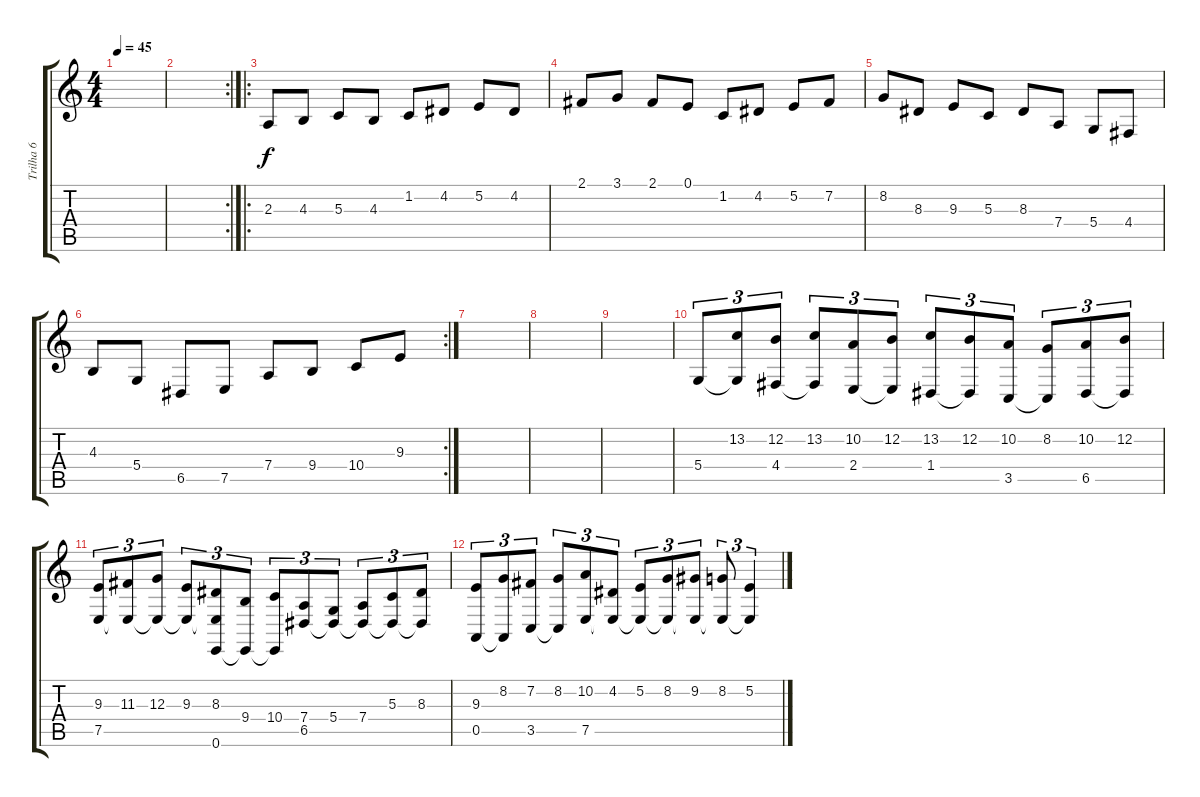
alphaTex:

\track ("Trilha 6" "Trilha 6") {instrument violin}
\staff {score tabs}
\tuning (E4 B3 G3 D3 A2 E2) {hide}
\ts (4 4)
\tempo 45
\clef g2
\ks c
|
\rc 2
|
\ro
2.3.8 4.3.8 5.3.8 4.3.8 1.2.8 4.2.8 5.2.8 4.2.8 |
2.1.8 3.1.8 2.1.8 0.1.8 1.2.8 4.2.8 5.2.8 7.2.8 |
8.2.8 8.3.8 9.3.8 5.3.8 8.3.8 7.4.8 5.4.8 4.4.8 |
\rc 2
4.3.8 5.4.8 6.5.8 7.5.8 7.4.8 9.4.8 10.4.8 9.3.8 |
|
|
|
5.4.8{tu (3 2)} (13.2 5.4{t}).8{tu (3 2)} (12.2 4.4).8{tu (3 2)} (13.2 4.4{t}).8{tu (3 2)} (10.2 2.4).8{tu (3 2)} (12.2 2.4{t}).8{tu (3 2)} (13.2 1.4).8{tu (3 2)} (12.2 1.4{t}).8{tu (3 2)} (10.2 3.5).8{tu (3 2)} (8.2 3.5{t}).8{tu (3 2)} (10.2 6.5).8{tu (3 2)} (12.2 6.5{t}).8{tu (3 2)} |
(9.3 7.5).8{tu (3 2)} (11.3 7.5{t}).8{tu (3 2)} (12.3 7.5{t}).8{tu (3 2)} (9.3 7.5{t}).8{tu (3 2)} (8.3 7.5{t} 0.6).8{tu (3 2)} (9.4 0.6{t}).8{tu (3 2)} (10.4 0.6{t}).8{tu (3 2)} (7.4 6.5).8{tu (3 2)} (5.4 6.5{t}).8{tu (3 2)} (7.4 6.5{t}).8{tu (3 2)} (5.3 6.5{t}).8{tu (3 2)} (8.3 6.5{t}).8{tu (3 2)} |
(9.3 0.5).8{tu (3 2)} (8.2 0.5{t}).8{tu (3 2)} (7.2 3.5).8{tu (3 2)} (8.2 3.5{t}).8{tu (3 2)} (10.2 7.5).8{tu (3 2)} (4.2 7.5{t}).8{tu (3 2)} (5.2 7.5{t}).8{tu (3 2)} (8.2 7.5{t}).8{tu (3 2)} (9.2 7.5{t}).8{tu (3 2)} (8.2 7.5{t}).8{tu (3 2)} (5.2 7.5{t}).4{tu (3 2)}
